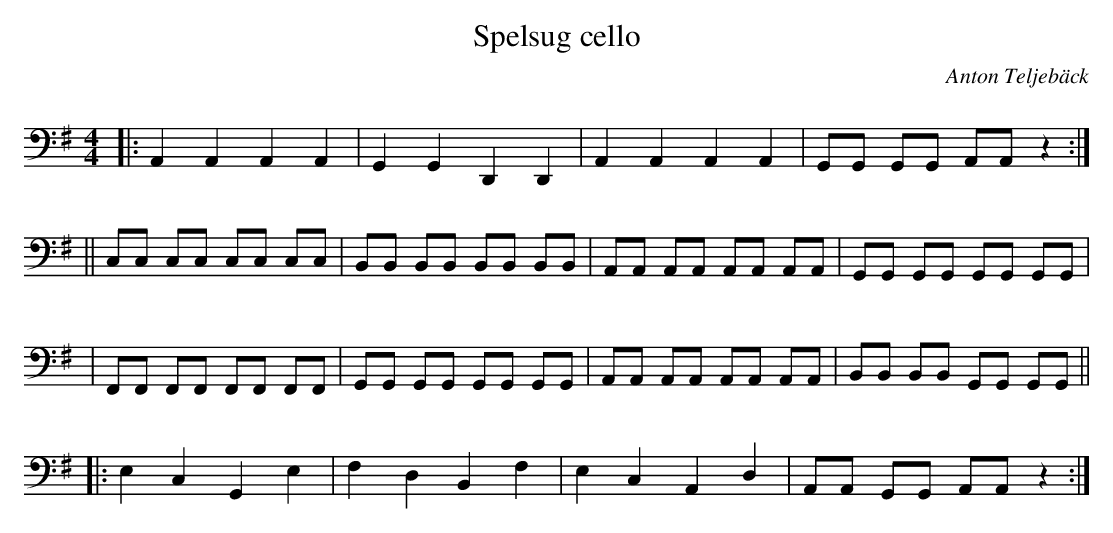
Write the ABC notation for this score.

X:1
T:Spelsug cello
C:Anton Teljebäck
M:4/4
L:1/8
K:G
|:A,,2 A,,2 A,,2 A,,2 | G,,2 G,,2 D,,2 D,,2 | A,,2 A,,2 A,,2 A,,2 | G,,G,, G,,G,, A,,A,, z2 :|
|| C,C, C,C, C,C, C,C, | B,,B,, B,,B,, B,,B,, B,,B,, | A,,A,, A,,A,, A,,A,, A,,A,, | G,,G,, G,,G,, G,,G,, G,,G,, |
| F,,F,, F,,F,, F,,F,, F,,F,, | G,,G,, G,,G,, G,,G,, G,,G,, |  A,,A,, A,,A,, A,,A,, A,,A,, |  B,,B,, B,,B,, G,,G,, G,,G,, ||
|: E,2 C,2 G,,2 E,2 | F,2 D,2 B,,2 F,2 | E,2 C,2 A,,2 D,2 | A,,A,, G,,G,, A,,A,, z2 :|
